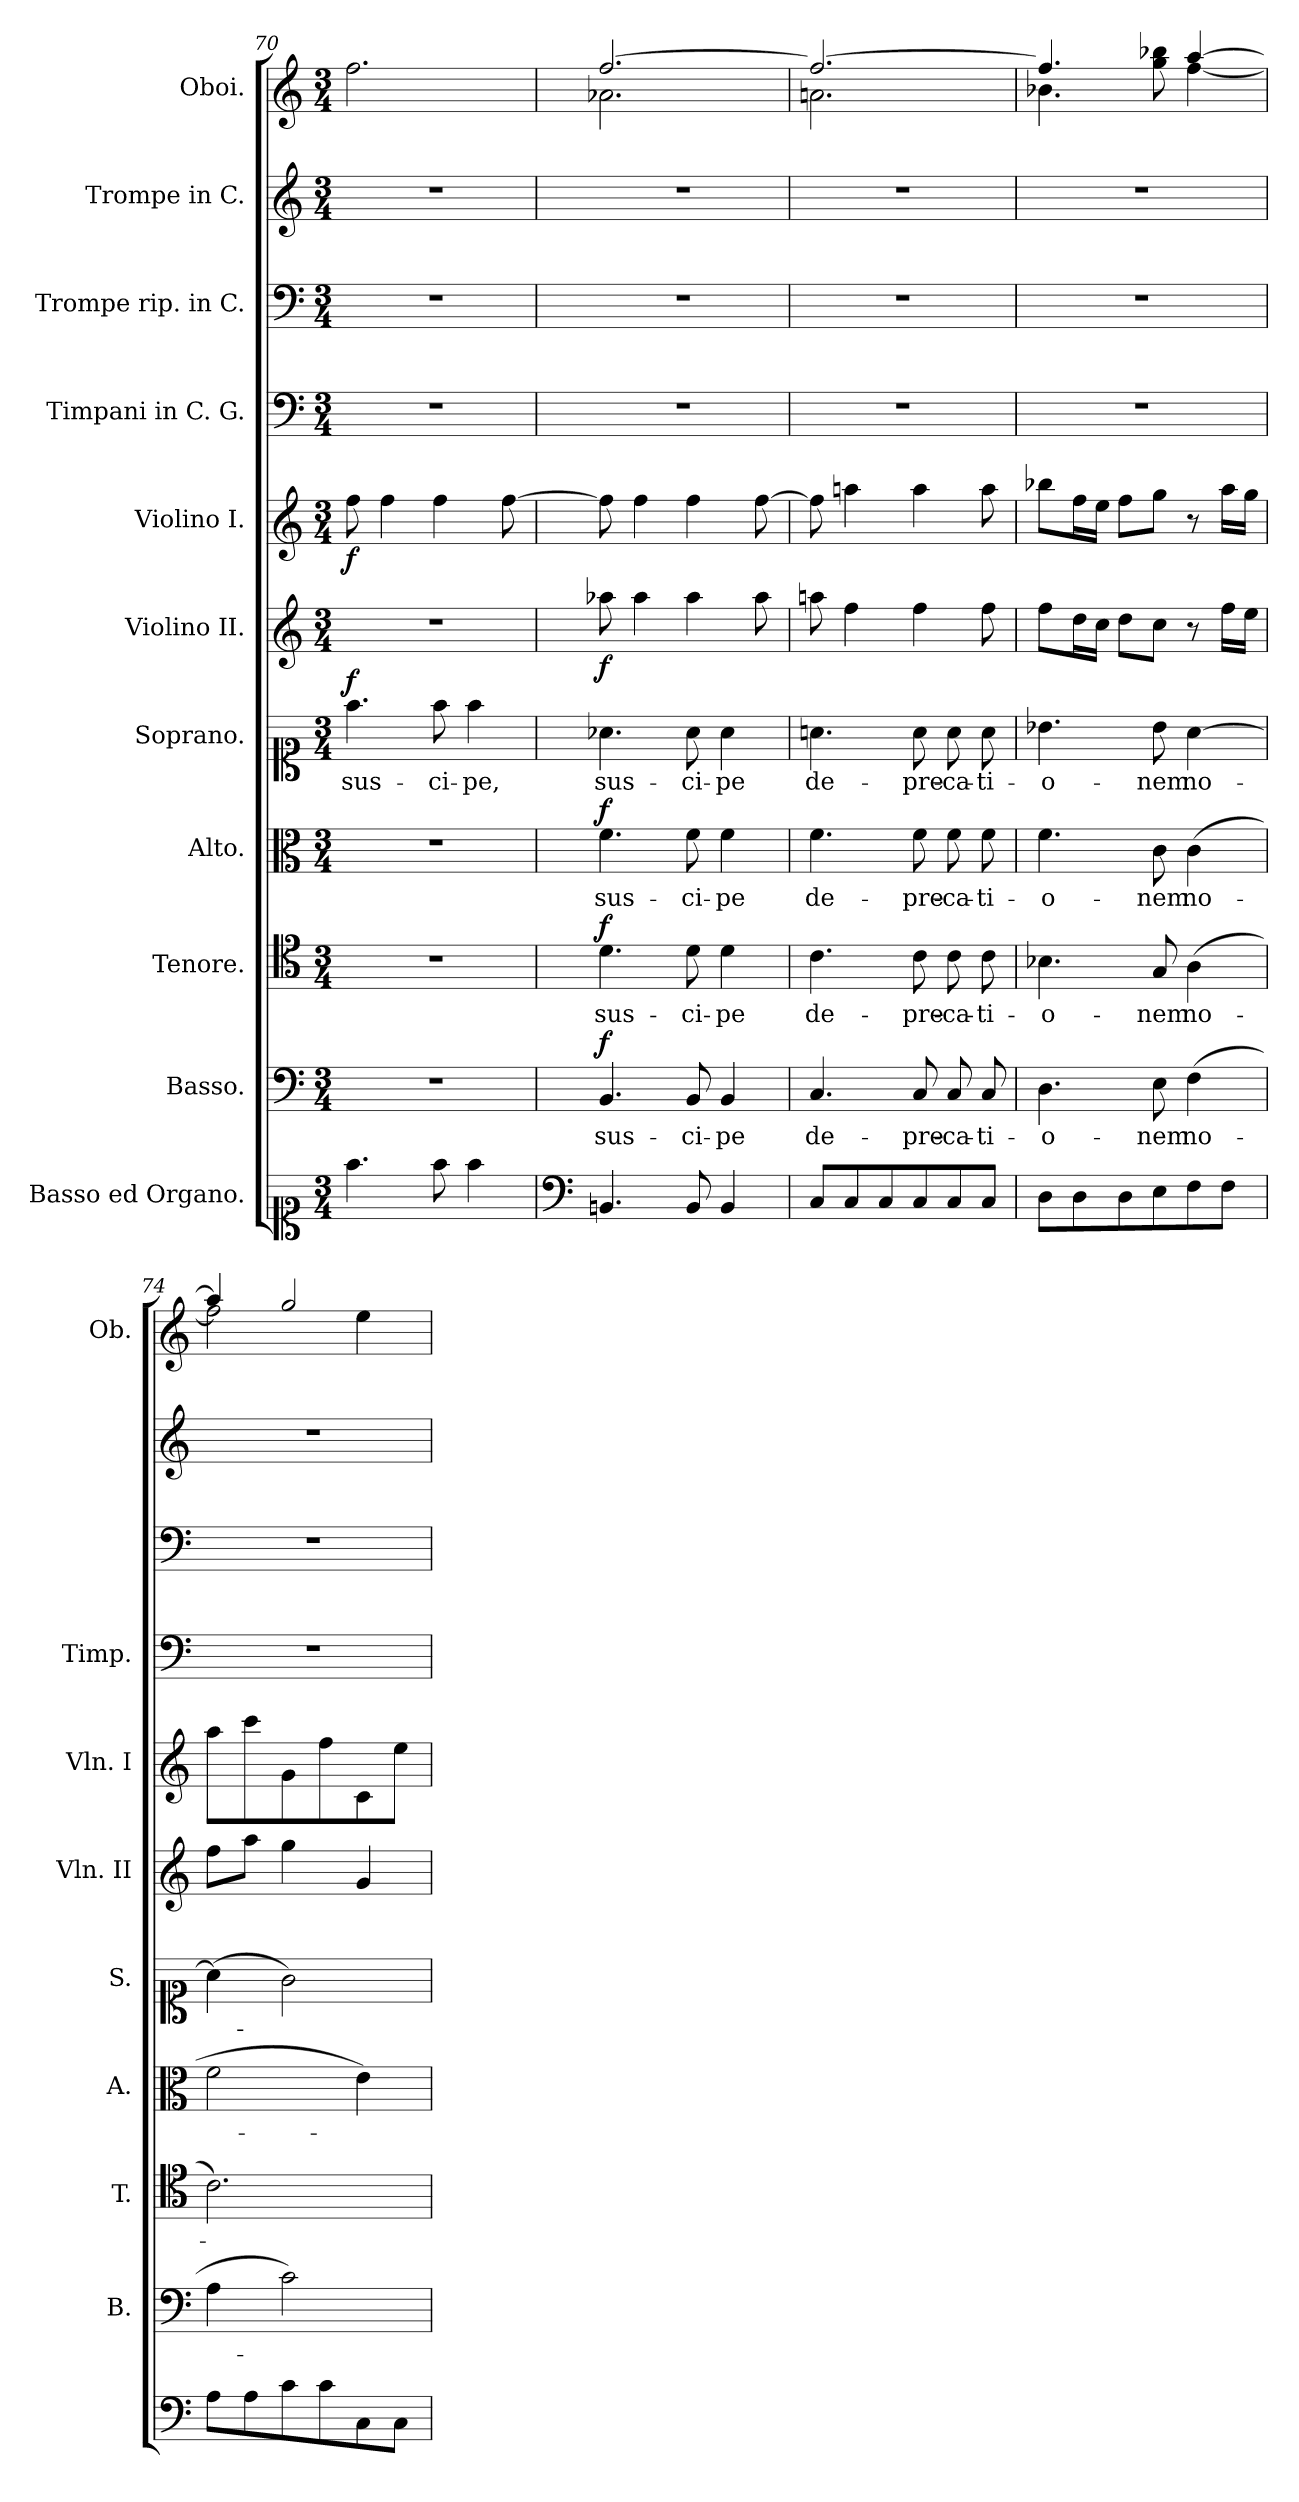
**kern	**kern	**text	**dynam	**kern	**text	**dynam	**kern	**text	**dynam	**kern	**text	**dynam	**kern	**dynam	**kern	**dynam	**kern	**kern	**kern	**kern
*part11	*part10	*part10	*part10	*part9	*part9	*part9	*part8	*part8	*part8	*part7	*part7	*part7	*part6	*part6	*part5	*part5	*part4	*part3	*part2	*part1
*staff11	*staff10	*staff10	*staff10	*staff9	*staff9	*staff9	*staff8	*staff8	*staff8	*staff7	*staff7	*staff7	*staff6	*staff6	*staff5	*staff5	*staff4	*staff3	*staff2	*staff1
*I"Basso ed  Organo.	*I"Basso.	*	*	*I"Tenore.	*	*	*I"Alto.	*	*	*I"Soprano.	*	*	*I"Violino II.	*	*I"Violino I.	*	*I"Timpani in C. G.	*I"Trompe rip. in C.	*I"Trompe in C.	*I"Oboi.
*	*I'B.	*	*	*I'T.	*	*	*I'A.	*	*	*I'S.	*	*	*I'Vln. II	*	*I'Vln. I	*	*I'Timp.	*	*	*I'Ob.
*clefC1	*clefF4	*	*	*clefC4	*	*	*clefC3	*	*	*clefC1	*	*	*clefG2	*	*clefG2	*	*clefF4	*clefF4	*clefG2	*clefG2
*k[]	*k[]	*	*	*k[]	*	*	*k[]	*	*	*k[]	*	*	*k[]	*	*k[]	*	*k[]	*k[]	*k[]	*k[]
*M3/4	*M3/4	*	*	*M3/4	*	*	*M3/4	*	*	*M3/4	*	*	*M3/4	*	*M3/4	*	*M3/4	*M3/4	*M3/4	*M3/4
=70	=70	=70	=70	=70	=70	=70	=70	=70	=70	=70	=70	=70	=70	=70	=70	=70	=70	=70	=70	=70
!	!	!	!	!	!	!	!	!	!	!	!LO:LY:b	!LO:DY:a	!	!	!	!LO:DY:b	!	!	!	!
4.ff\	2.r	.	.	2.r	.	.	2.r	.	.	4.ff\	sus-	f	2.r	.	8ff\	f	2.r	2.r	2.r	2.ff\
.	.	.	.	.	.	.	.	.	.	.	.	.	.	.	4ff\	.	.	.	.	.
!	!	!	!	!	!	!	!	!	!	!	!LO:LY:b	!	!	!	!	!	!	!	!	!
8ff\	.	.	.	.	.	.	.	.	.	8ff\	-ci-	.	.	.	4ff\	.	.	.	.	.
!	!	!	!	!	!	!	!	!	!	!	!LO:LY:b	!	!	!	!	!	!	!	!	!
4ff\	.	.	.	.	.	.	.	.	.	4ff\	-pe,	.	.	.	.	.	.	.	.	.
.	.	.	.	.	.	.	.	.	.	.	.	.	.	.	[8ff\	.	.	.	.	.
=71	=71	=71	=71	=71	=71	=71	=71	=71	=71	=71	=71	=71	=71	=71	=71	=71	=71	=71	=71	=71
*clefF4	*	*	*	*	*	*	*	*	*	*	*	*	*	*	*	*	*	*	*	*
!	!	!LO:LY:b	!LO:DY:a	!	!LO:LY:b	!LO:DY:a	!	!LO:LY:b	!LO:DY:a	!	!LO:LY:b	!	!	!LO:DY:b	!	!	!	!	!	!
*	*	*	*	*	*	*	*	*	*	*	*	*	*	*	*	*	*	*	*	*^
4.BBn/	4.BB/	sus-	f	4.d\	sus-	f	4.f\	sus-	f	4.a-X\	sus-	.	8aa-X\	f	8ff\]	.	2.r	2.r	2.r	[2.ff/	2.a-X\
.	.	.	.	.	.	.	.	.	.	.	.	.	4aa-\	.	4ff\	.	.	.	.	.	.
!	!	!LO:LY:b	!	!	!LO:LY:b	!	!	!LO:LY:b	!	!	!LO:LY:b	!	!	!	!	!	!	!	!	!	!
8BB/	8BB/	-ci-	.	8d\	-ci-	.	8f\	-ci-	.	8a-\	-ci-	.	4aa-\	.	4ff\	.	.	.	.	.	.
!	!	!LO:LY:b	!	!	!LO:LY:b	!	!	!LO:LY:b	!	!	!LO:LY:b	!	!	!	!	!	!	!	!	!	!
4BB/	4BB/	-pe	.	4d\	-pe	.	4f\	-pe	.	4a-\	-pe	.	.	.	.	.	.	.	.	.	.
.	.	.	.	.	.	.	.	.	.	.	.	.	8aa-\	.	[8ff\	.	.	.	.	.	.
=72	=72	=72	=72	=72	=72	=72	=72	=72	=72	=72	=72	=72	=72	=72	=72	=72	=72	=72	=72	=72	=72
!	!	!LO:LY:b	!	!	!LO:LY:b	!	!	!LO:LY:b	!	!	!LO:LY:b	!	!	!	!	!	!	!	!	!	!
8C/L	4.C/	de-	.	4.c\	de-	.	4.f\	de-	.	4.an\	de-	.	8aan\	.	8ff\]	.	2.r	2.r	2.r	2.ff/_	2.an\
8C/	.	.	.	.	.	.	.	.	.	.	.	.	4ff\	.	4aan\	.	.	.	.	.	.
8C/	.	.	.	.	.	.	.	.	.	.	.	.	.	.	.	.	.	.	.	.	.
!	!	!LO:LY:b	!	!	!LO:LY:b	!	!	!LO:LY:b	!	!	!LO:LY:b	!	!	!	!	!	!	!	!	!	!
8C/	8C/	-pre-	.	8c\	-pre-	.	8f\	-pre-	.	8a\	-pre-	.	4ff\	.	4aa\	.	.	.	.	.	.
!	!	!LO:LY:b	!	!	!LO:LY:b	!	!	!LO:LY:b	!	!	!LO:LY:b	!	!	!	!	!	!	!	!	!	!
8C/	8C/	-ca-	.	8c\	-ca-	.	8f\	-ca-	.	8a\	-ca-	.	.	.	.	.	.	.	.	.	.
!	!	!LO:LY:b	!	!	!LO:LY:b	!	!	!LO:LY:b	!	!	!LO:LY:b	!	!	!	!	!	!	!	!	!	!
8C/J	8C/	-ti-	.	8c\	-ti-	.	8f\	-ti-	.	8a\	-ti-	.	8ff\	.	8aa\	.	.	.	.	.	.
=73	=73	=73	=73	=73	=73	=73	=73	=73	=73	=73	=73	=73	=73	=73	=73	=73	=73	=73	=73	=73	=73
!	!	!LO:LY:b	!	!	!LO:LY:b	!	!	!LO:LY:b	!	!	!LO:LY:b	!	!	!	!	!	!	!	!	!	!
8D\L	4.D\	-o-	.	4.B-X\	-o-	.	4.f\	-o-	.	4.b-X\	-o-	.	8ff\L	.	8bb-X\L	.	2.r	2.r	2.r	4.ff/]	4.b-X\
8D\	.	.	.	.	.	.	.	.	.	.	.	.	16dd\L	.	16ff\L	.	.	.	.	.	.
.	.	.	.	.	.	.	.	.	.	.	.	.	16cc\JJ	.	16ee\JJ	.	.	.	.	.	.
8D\	.	.	.	.	.	.	.	.	.	.	.	.	8dd\L	.	8ff\L	.	.	.	.	.	.
!	!	!LO:LY:b	!	!	!LO:LY:b	!	!	!LO:LY:b	!	!	!LO:LY:b	!	!	!	!	!	!	!	!	!	!
8E\	8E\	-nem	.	8G/	-nem	.	8c\	-nem	.	8b-\	-nem	.	8cc\J	.	8gg\J	.	.	.	.	8gg\ 8bb-X\	8ryy
!	!	!LO:LY:b	!	!	!LO:LY:b	!	!	!LO:LY:b	!	!	!LO:LY:b	!	!	!	!	!	!	!	!	!	!
8F\	(>4F\	no-	.	(>4A\	no-	.	(>4c\	no-	.	[4a\	no-	.	8r	.	8r	.	.	.	.	[4aa/	[4ff\
8F\J	.	.	.	.	.	.	.	.	.	.	.	.	16ff\LL	.	16aa\LL	.	.	.	.	.	.
.	.	.	.	.	.	.	.	.	.	.	.	.	16ee\JJ	.	16gg\JJ	.	.	.	.	.	.
=74	=74	=74	=74	=74	=74	=74	=74	=74	=74	=74	=74	=74	=74	=74	=74	=74	=74	=74	=74	=74	=74
8A\L	4A\	.	.	2.c\)	.	.	2f\	.	.	(>4a\]	.	.	8ff\L	.	8aa\L	.	2.r	2.r	2.r	4aa/]	2ff\]
8A\	.	.	.	.	.	.	.	.	.	.	.	.	8aa\J	.	8ccc\	.	.	.	.	.	.
8c\	2c\)	.	.	.	.	.	.	.	.	2g\)	.	.	4gg\	.	8g\	.	.	.	.	2gg/	.
8c\	.	.	.	.	.	.	.	.	.	.	.	.	.	.	8ff\	.	.	.	.	.	.
8C\	.	.	.	.	.	.	4e\)	.	.	.	.	.	4g/	.	8c\	.	.	.	.	.	4ee\
8C\J	.	.	.	.	.	.	.	.	.	.	.	.	.	.	8ee\J	.	.	.	.	.	.
*	*	*	*	*	*	*	*	*	*	*	*	*	*	*	*	*	*	*	*	*v	*v
=	=	=	=	=	=	=	=	=	=	=	=	=	=	=	=	=	=	=	=	=
*-	*-	*-	*-	*-	*-	*-	*-	*-	*-	*-	*-	*-	*-	*-	*-	*-	*-	*-	*-	*-
